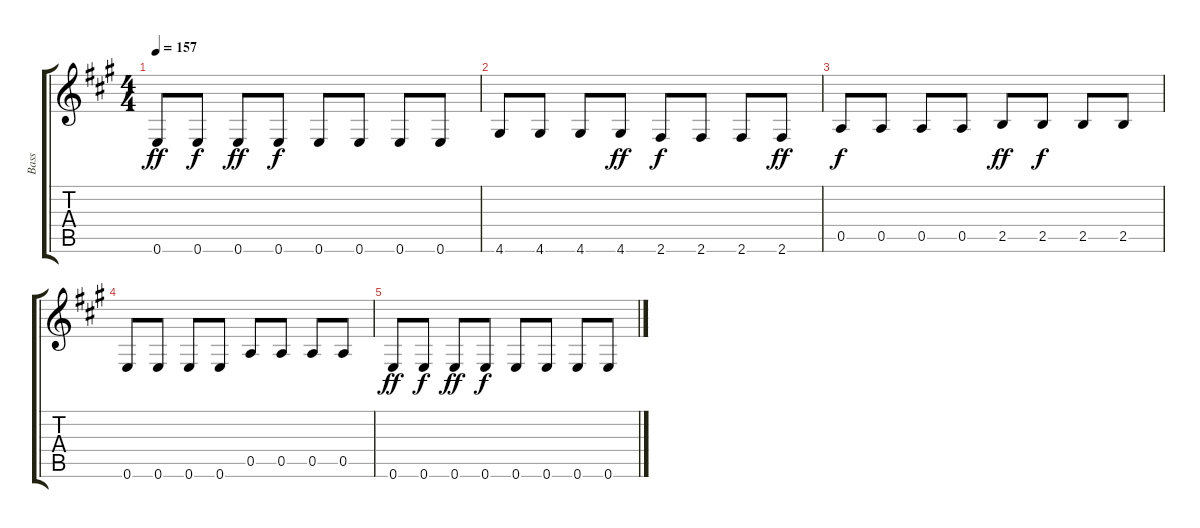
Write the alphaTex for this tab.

\track ("Bass" "Bass") {instrument electricbasspick}
\staff {score tabs}
\tuning (E4 B3 G3 D3 A2 E2) {hide}
\ts (4 4)
\tempo 157
\clef g2
\ks a
0.6.8{dy ff} 0.6.8{dy f} 0.6.8{dy ff} 0.6.8{dy f} 0.6.8 0.6.8 0.6.8 0.6.8 |
4.6.8{volume 7} 4.6.8 4.6.8 4.6.8{dy ff} 2.6.8{dy f} 2.6.8 2.6.8 2.6.8{dy ff} |
0.5.8{dy f volume 5} 0.5.8 0.5.8 0.5.8 2.5.8{dy ff} 2.5.8{dy f} 2.5.8 2.5.8 |
0.6.8 0.6.8 0.6.8 0.6.8 0.5.8 0.5.8 0.5.8 0.5.8 |
0.6.8{dy ff volume 3} 0.6.8{dy f} 0.6.8{dy ff} 0.6.8{dy f} 0.6.8{volume 2} 0.6.8 0.6.8 0.6.8
